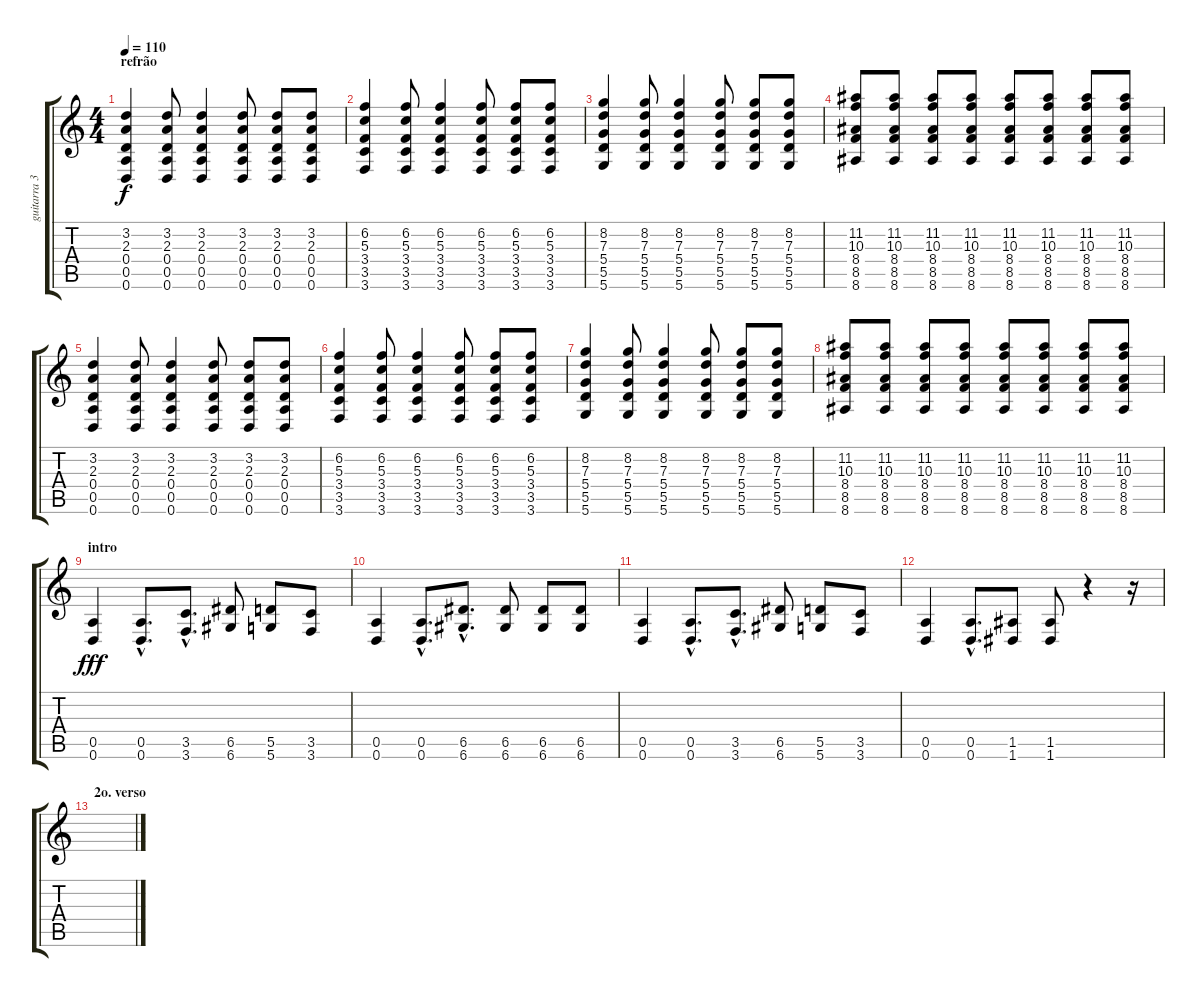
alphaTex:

\track ("guitarra 3" "guitarra 3") {instrument distortionguitar}
\staff {score tabs}
\tuning (E4 B3 G3 D3 A2 D2) {hide}
\ts (4 4)
\section ("" "refrão")
\tempo 110
\clef g2
\ks c
(3.2 2.3 0.4 0.5 0.6).4{dy f} (3.2 2.3 0.4 0.5 0.6).8 (3.2 2.3 0.4 0.5 0.6).4 (3.2 2.3 0.4 0.5 0.6).8 (3.2 2.3 0.4 0.5 0.6).8 (3.2 2.3 0.4 0.5 0.6).8 |
(6.2 5.3 3.4 3.5 3.6).4 (6.2 5.3 3.4 3.5 3.6).8 (6.2 5.3 3.4 3.5 3.6).4 (6.2 5.3 3.4 3.5 3.6).8 (6.2 5.3 3.4 3.5 3.6).8 (6.2 5.3 3.4 3.5 3.6).8 |
(8.2 7.3 5.4 5.5 5.6).4 (8.2 7.3 5.4 5.5 5.6).8 (8.2 7.3 5.4 5.5 5.6).4 (8.2 7.3 5.4 5.5 5.6).8 (8.2 7.3 5.4 5.5 5.6).8 (8.2 7.3 5.4 5.5 5.6).8 |
(11.2 10.3 8.4 8.5 8.6).8 (11.2 10.3 8.4 8.5 8.6).8 (11.2 10.3 8.4 8.5 8.6).8 (11.2 10.3 8.4 8.5 8.6).8 (11.2 10.3 8.4 8.5 8.6).8 (11.2 10.3 8.4 8.5 8.6).8 (11.2 10.3 8.4 8.5 8.6).8 (11.2 10.3 8.4 8.5 8.6).8 |
(3.2 2.3 0.4 0.5 0.6).4 (3.2 2.3 0.4 0.5 0.6).8 (3.2 2.3 0.4 0.5 0.6).4 (3.2 2.3 0.4 0.5 0.6).8 (3.2 2.3 0.4 0.5 0.6).8 (3.2 2.3 0.4 0.5 0.6).8 |
(6.2 5.3 3.4 3.5 3.6).4 (6.2 5.3 3.4 3.5 3.6).8 (6.2 5.3 3.4 3.5 3.6).4 (6.2 5.3 3.4 3.5 3.6).8 (6.2 5.3 3.4 3.5 3.6).8 (6.2 5.3 3.4 3.5 3.6).8 |
(8.2 7.3 5.4 5.5 5.6).4 (8.2 7.3 5.4 5.5 5.6).8 (8.2 7.3 5.4 5.5 5.6).4 (8.2 7.3 5.4 5.5 5.6).8 (8.2 7.3 5.4 5.5 5.6).8 (8.2 7.3 5.4 5.5 5.6).8 |
(11.2 10.3 8.4 8.5 8.6).8 (11.2 10.3 8.4 8.5 8.6).8 (11.2 10.3 8.4 8.5 8.6).8 (11.2 10.3 8.4 8.5 8.6).8 (11.2 10.3 8.4 8.5 8.6).8 (11.2 10.3 8.4 8.5 8.6).8 (11.2 10.3 8.4 8.5 8.6).8 (11.2 10.3 8.4 8.5 8.6).8 |
\section ("" "intro")
(0.5 0.6).4{dy fff} (0.5{hac} 0.6{hac}).8{d} (3.5{hac} 3.6{hac}).8{d} (6.5 6.6).8 (5.5 5.6).8 (3.5 3.6).8 |
(0.5 0.6).4 (0.5{hac} 0.6{hac}).8{d} (6.5{hac} 6.6{hac}).8{d} (6.5 6.6).8 (6.5 6.6).8 (6.5 6.6).8 |
(0.5 0.6).4 (0.5{hac} 0.6{hac}).8{d} (3.5{hac} 3.6{hac}).8{d} (6.5 6.6).8 (5.5 5.6).8 (3.5 3.6).8 |
(0.5 0.6).4 (0.5{hac} 0.6{hac}).8{d} (1.5 1.6).8 (1.5 1.6).8 r.4 r.16 |
\section ("" "2o. verso")
